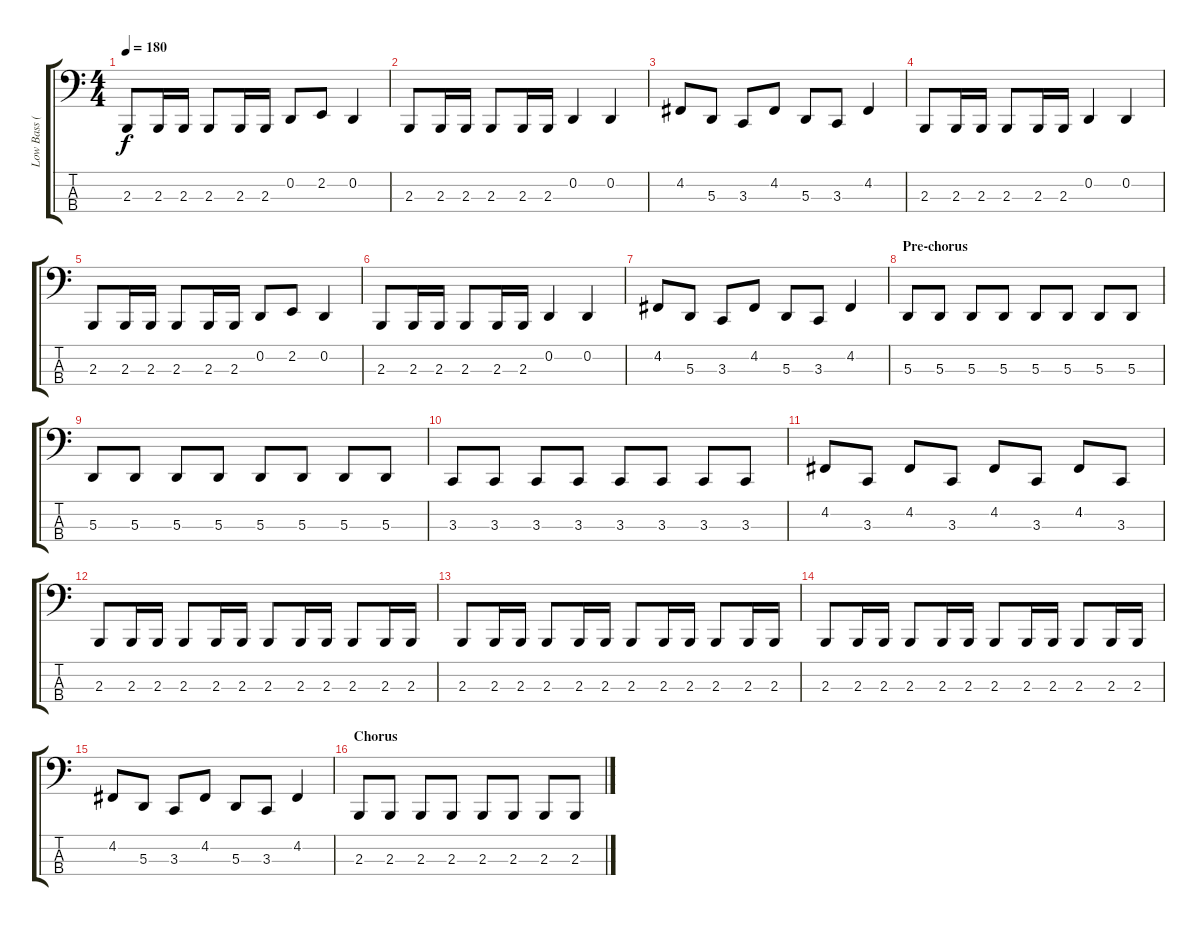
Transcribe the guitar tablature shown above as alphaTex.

\track ("Low Bass (Effect)" "Low Bass (") {instrument electricbasspick}
\staff {score tabs}
\tuning (G1 D1 A0 E0) {hide}
\ts (4 4)
\tempo 180
\clef f4
\ks c
2.3.8{dy f} 2.3.16 2.3.16 2.3.8 2.3.16 2.3.16 0.2.8 2.2.8 0.2.4 |
2.3.8 2.3.16 2.3.16 2.3.8 2.3.16 2.3.16 0.2.4 0.2.4 |
4.2.8 5.3.8 3.3.8 4.2.8 5.3.8 3.3.8 4.2.4 |
2.3.8 2.3.16 2.3.16 2.3.8 2.3.16 2.3.16 0.2.4 0.2.4 |
2.3.8 2.3.16 2.3.16 2.3.8 2.3.16 2.3.16 0.2.8 2.2.8 0.2.4 |
2.3.8 2.3.16 2.3.16 2.3.8 2.3.16 2.3.16 0.2.4 0.2.4 |
4.2.8 5.3.8 3.3.8 4.2.8 5.3.8 3.3.8 4.2.4 |
\section ("" "Pre-chorus")
5.3.8 5.3.8 5.3.8 5.3.8 5.3.8 5.3.8 5.3.8 5.3.8 |
5.3.8 5.3.8 5.3.8 5.3.8 5.3.8 5.3.8 5.3.8 5.3.8 |
3.3.8 3.3.8 3.3.8 3.3.8 3.3.8 3.3.8 3.3.8 3.3.8 |
4.2.8 3.3.8 4.2.8 3.3.8 4.2.8 3.3.8 4.2.8 3.3.8 |
2.3.8 2.3.16 2.3.16 2.3.8 2.3.16 2.3.16 2.3.8 2.3.16 2.3.16 2.3.8 2.3.16 2.3.16 |
2.3.8 2.3.16 2.3.16 2.3.8 2.3.16 2.3.16 2.3.8 2.3.16 2.3.16 2.3.8 2.3.16 2.3.16 |
2.3.8 2.3.16 2.3.16 2.3.8 2.3.16 2.3.16 2.3.8 2.3.16 2.3.16 2.3.8 2.3.16 2.3.16 |
4.2.8 5.3.8 3.3.8 4.2.8 5.3.8 3.3.8 4.2.4 |
\section ("" "Chorus")
2.3.8 2.3.8 2.3.8 2.3.8 2.3.8 2.3.8 2.3.8 2.3.8
